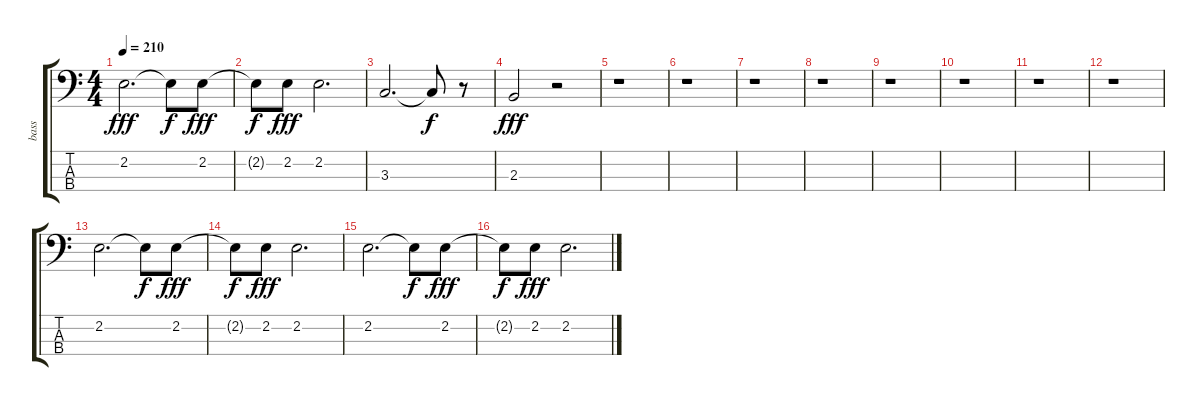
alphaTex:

\track ("bass" "bass") {instrument acousticbass}
\staff {score tabs}
\tuning (G2 D2 A1 E1) {hide}
\ts (4 4)
\tempo 210
\clef f4
\ks c
2.2.2{d dy fff} 2.2{t}.8{dy f} 2.2.8{dy fff} |
2.2{t}.8{dy f} 2.2.8{dy fff} 2.2.2{d} |
3.3.2{d} 3.3{t}.8{dy f} r.8 |
2.3.2{dy fff} r.2 |
r.1 |
r.1 |
r.1 |
r.1 |
r.1 |
r.1 |
r.1 |
r.1 |
2.2.2{d} 2.2{t}.8{dy f} 2.2.8{dy fff} |
2.2{t}.8{dy f} 2.2.8{dy fff} 2.2.2{d} |
2.2.2{d} 2.2{t}.8{dy f} 2.2.8{dy fff} |
2.2{t}.8{dy f} 2.2.8{dy fff} 2.2.2{d}
